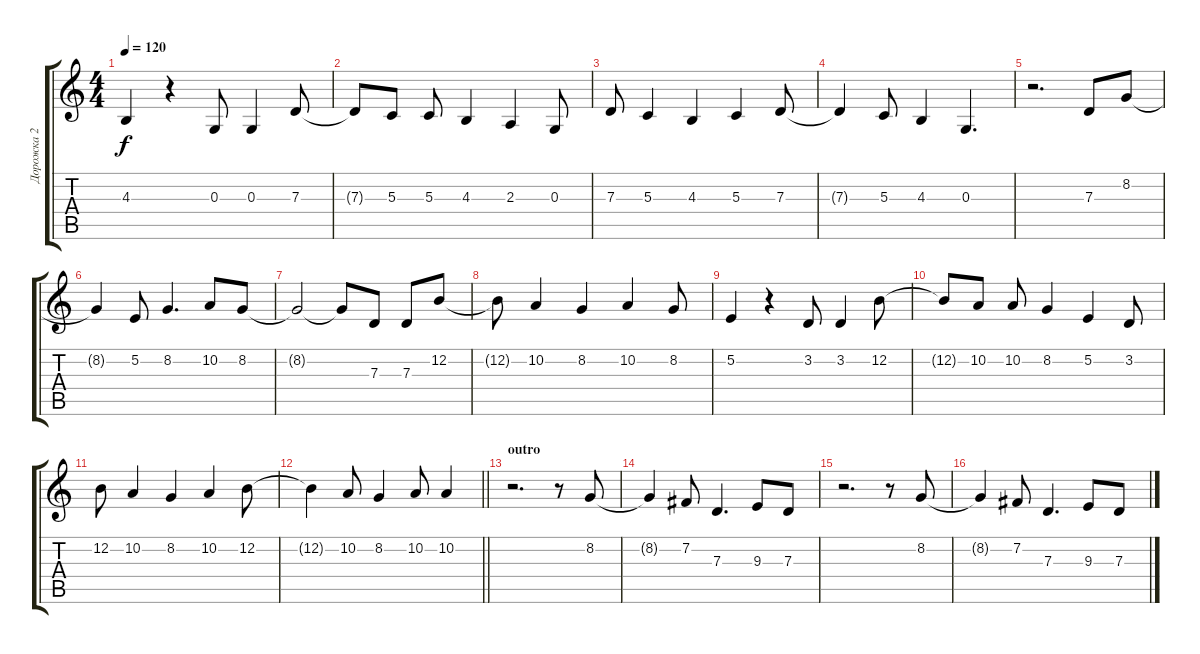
\track ("Дорожка 2" "Дорожка 2") {instrument acousticgrandpiano}
\staff {score tabs}
\tuning (E4 B3 G3 D3 A2 E2) {hide}
\ts (4 4)
\tempo 120
\clef g2
\ks c
4.3.4{dy f} r.4 0.3.8 0.3.4 7.3.8 |
7.3{t}.8 5.3.8 5.3.8 4.3.4 2.3.4 0.3.8 |
7.3.8 5.3.4 4.3.4 5.3.4 7.3.8 |
7.3{t}.4 5.3.8 4.3.4 0.3.4{d} |
r.2{d} 7.3.8 8.2.8 |
8.2{t}.4 5.2.8 8.2.4{d} 10.2.8 8.2.8 |
8.2{t}.2 8.2{t}.8 7.3.8 7.3.8 12.2.8 |
12.2{t}.8 10.2.4 8.2.4 10.2.4 8.2.8 |
5.2.4 r.4 3.2.8 3.2.4 12.2.8 |
12.2{t}.8 10.2.8 10.2.8 8.2.4 5.2.4 3.2.8 |
12.2.8 10.2.4 8.2.4 10.2.4 12.2.8 |
\barLineRight lightlight
12.2{t}.4 10.2.8 8.2.4 10.2.8 10.2.4 |
\section ("" "outro")
r.2{d} r.8 8.2.8 |
8.2{t}.4 7.2.8 7.3.4{d} 9.3.8 7.3.8 |
r.2{d} r.8 8.2.8 |
8.2{t}.4 7.2.8 7.3.4{d} 9.3.8 7.3.8
